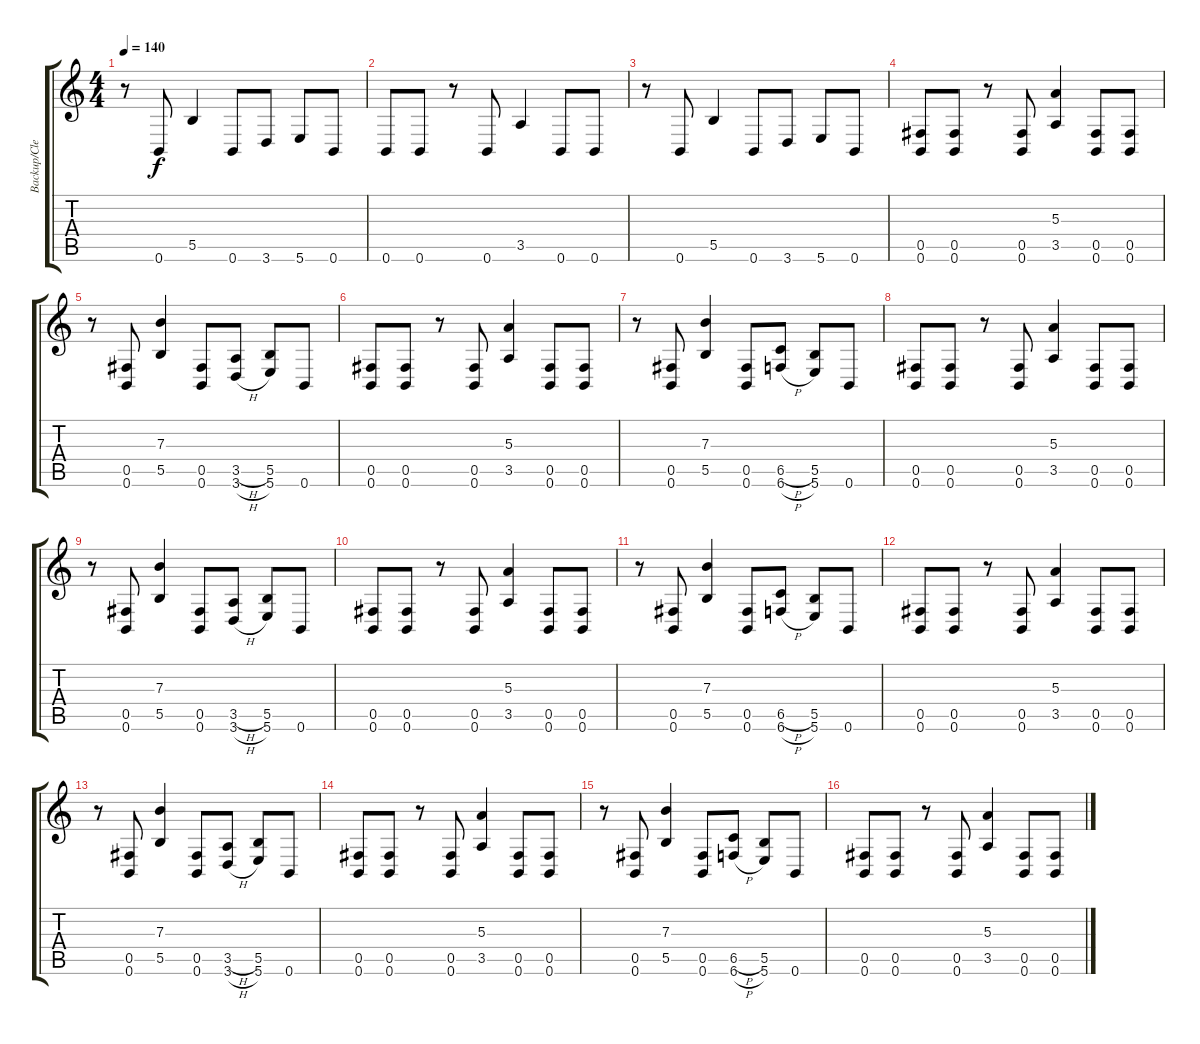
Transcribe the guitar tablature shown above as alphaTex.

\track ("Backup/Clean" "Backup/Cle") {instrument overdrivenguitar}
\staff {score tabs}
\tuning (Db4 Ab3 E3 B2 Gb2 B1) {hide}
\ts (4 4)
\tempo 140
\clef g2
\ks c
r.8{dy f} 0.6.8 5.5.4 0.6.8 3.6.8 5.6.8 0.6.8 |
0.6.8 0.6.8 r.8 0.6.8 3.5.4 0.6.8 0.6.8 |
r.8 0.6.8 5.5.4 0.6.8 3.6.8 5.6.8 0.6.8 |
(0.5 0.6).8 (0.5 0.6).8 r.8 (0.5 0.6).8 (5.3 3.5).4 (0.5 0.6).8 (0.5 0.6).8 |
r.8 (0.5 0.6).8 (7.3 5.5).4 (0.5 0.6).8 (3.5{h} 3.6{h}).8 (5.5 5.6).8 0.6.8 |
(0.5 0.6).8 (0.5 0.6).8 r.8 (0.5 0.6).8 (5.3 3.5).4 (0.5 0.6).8 (0.5 0.6).8 |
r.8 (0.5 0.6).8 (7.3 5.5).4 (0.5 0.6).8 (6.5{h} 6.6{h}).8 (5.5 5.6).8 0.6.8 |
(0.5 0.6).8 (0.5 0.6).8 r.8 (0.5 0.6).8 (5.3 3.5).4 (0.5 0.6).8 (0.5 0.6).8 |
r.8 (0.5 0.6).8 (7.3 5.5).4 (0.5 0.6).8 (3.5{h} 3.6{h}).8 (5.5 5.6).8 0.6.8 |
(0.5 0.6).8 (0.5 0.6).8 r.8 (0.5 0.6).8 (5.3 3.5).4 (0.5 0.6).8 (0.5 0.6).8 |
r.8 (0.5 0.6).8 (7.3 5.5).4 (0.5 0.6).8 (6.5{h} 6.6{h}).8 (5.5 5.6).8 0.6.8 |
(0.5 0.6).8 (0.5 0.6).8 r.8 (0.5 0.6).8 (5.3 3.5).4 (0.5 0.6).8 (0.5 0.6).8 |
r.8 (0.5 0.6).8 (7.3 5.5).4 (0.5 0.6).8 (3.5{h} 3.6{h}).8 (5.5 5.6).8 0.6.8 |
(0.5 0.6).8 (0.5 0.6).8 r.8 (0.5 0.6).8 (5.3 3.5).4 (0.5 0.6).8 (0.5 0.6).8 |
r.8 (0.5 0.6).8 (7.3 5.5).4 (0.5 0.6).8 (6.5{h} 6.6{h}).8 (5.5 5.6).8 0.6.8 |
(0.5 0.6).8 (0.5 0.6).8 r.8 (0.5 0.6).8 (5.3 3.5).4 (0.5 0.6).8 (0.5 0.6).8
